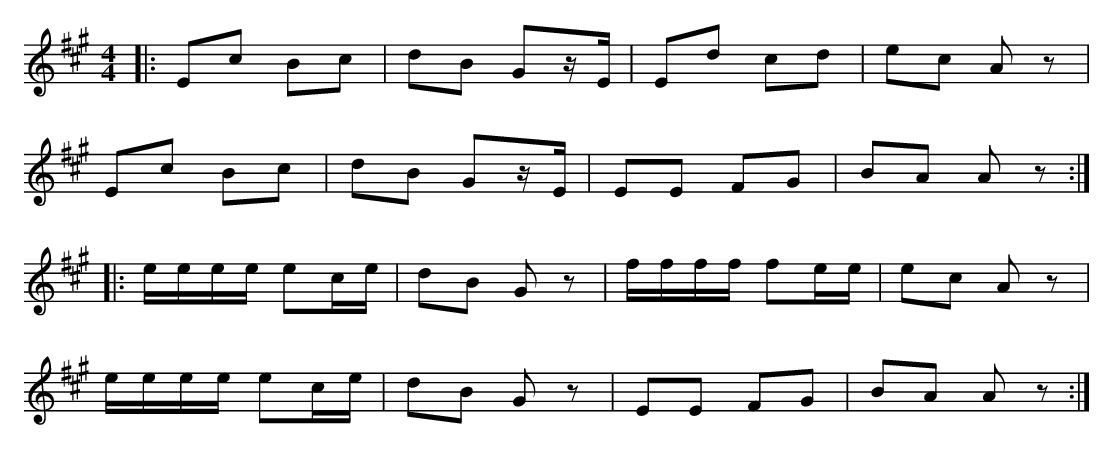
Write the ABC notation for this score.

X:1
M:4/4
K:A
|:Ec Bc|dB Gz/E/|Ed cd|ec Az|
Ec Bc|dB Gz/E/|EE FG|BA Az:|
|:e/e/e/e/ ec/e/|dB Gz|f/f/f/f/ fe/e/|ec Az|
e/e/e/e/ ec/e/|dB Gz|EE FG|BA Az:|
